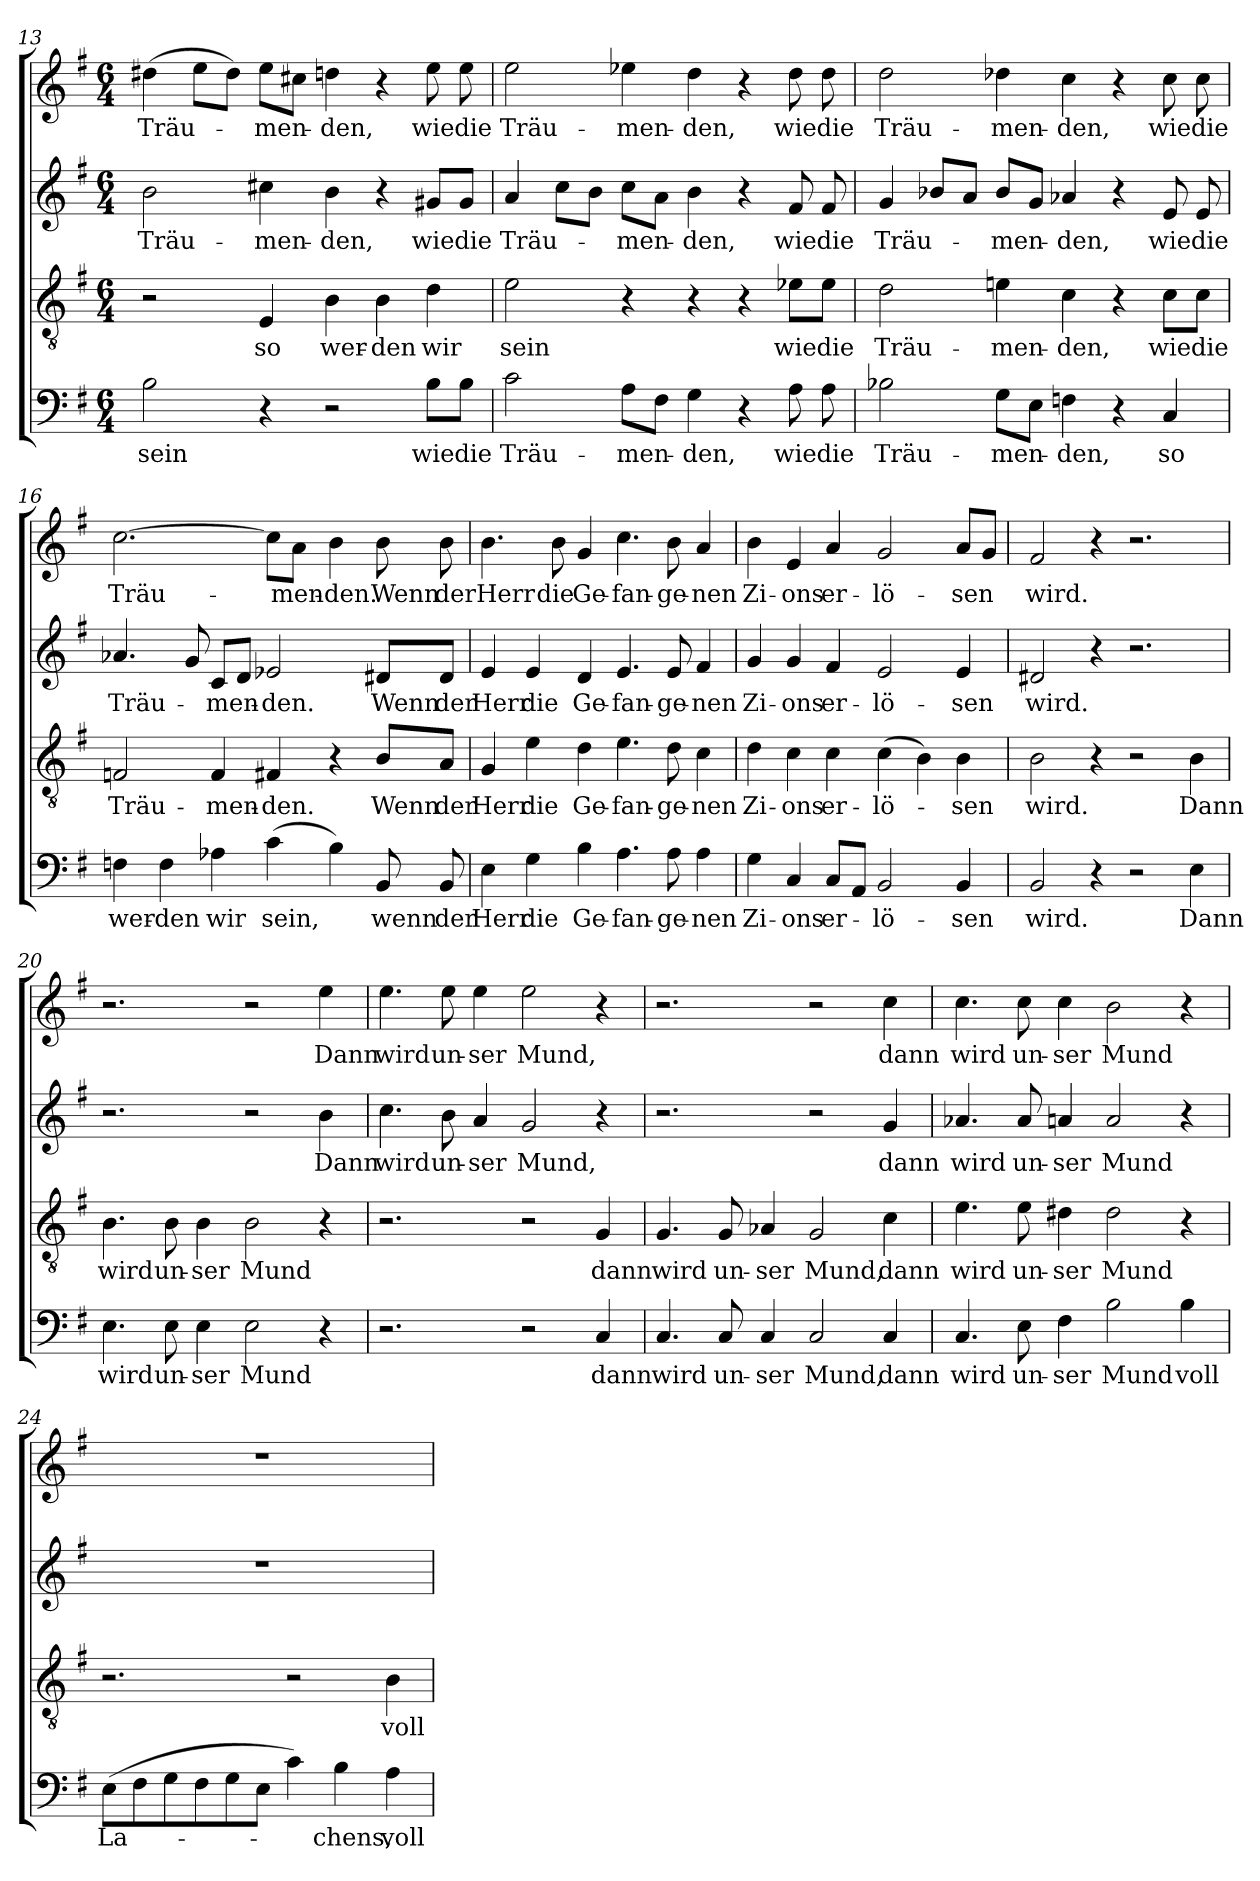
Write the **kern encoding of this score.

**kern	**text	**kern	**text	**kern	**text	**kern	**text
*part4	*part4	*part3	*part3	*part2	*part2	*part1	*part1
*staff4	*staff4	*staff3	*staff3	*staff2	*staff2	*staff1	*staff1
*clefF4	*	*clefGv2	*	*clefG2	*	*clefG2	*
*k[f#]	*	*k[f#]	*	*k[f#]	*	*k[f#]	*
*G:	*	*G:	*	*G:	*	*G:	*
*M6/4	*	*M6/4	*	*M6/4	*	*M6/4	*
=13	=13	=13	=13	=13	=13	=13	=13
!	!LO:LY:b	!	!	!	!LO:LY:b	!	!LO:LY:b
2B\	sein	2r	.	2b\	Träu-	(>4dd#X\	Träu-
.	.	.	.	.	.	8ee\L	.
.	.	.	.	.	.	8dd#\J)	.
!	!	!	!LO:LY:b	!	!LO:LY:b	!	!LO:LY:b
4r	.	4E/	so	4cc#X\	-men-	8ee\L	-men-
.	.	.	.	.	.	8cc#X\J	.
!	!	!	!LO:LY:b	!	!LO:LY:b	!	!LO:LY:b
2r	.	4B\	wer-	4b\	-den,	4ddn\	-den,
!	!	!	!LO:LY:b	!	!	!	!
.	.	4B\	-den	4r	.	4r	.
!	!LO:LY:b	!	!LO:LY:b	!	!LO:LY:b	!	!LO:LY:b
8B\L	wie	4d\	wir	8g#X/L	wie	8ee\	wie
!	!LO:LY:b	!	!	!	!LO:LY:b	!	!LO:LY:b
8B\J	die	.	.	8g#/J	die	8ee\	die
!!LO:PB:g=z
=14	=14	=14	=14	=14	=14	=14	=14
!	!LO:LY:b	!	!LO:LY:b	!	!LO:LY:b	!	!LO:LY:b
2c\	Träu-	2e\	sein	4a/	Träu-	2ee\	Träu-
.	.	.	.	8cc\L	.	.	.
.	.	.	.	8b\J	.	.	.
!	!LO:LY:b	!	!	!	!LO:LY:b	!	!LO:LY:b
8A\L	-men-	4r	.	8cc\L	-men-	4ee-X\	-men-
8F#\J	.	.	.	8a\J	.	.	.
!	!LO:LY:b	!	!	!	!LO:LY:b	!	!LO:LY:b
4G\	-den,	4r	.	4b\	-den,	4dd\	-den,
4r	.	4r	.	4r	.	4r	.
!	!LO:LY:b	!	!LO:LY:b	!	!LO:LY:b	!	!LO:LY:b
8A\	wie	8e-X\L	wie	8f#/	wie	8dd\	wie
!	!LO:LY:b	!	!LO:LY:b	!	!LO:LY:b	!	!LO:LY:b
8A\	die	8e-\J	die	8f#/	die	8dd\	die
=15	=15	=15	=15	=15	=15	=15	=15
!	!LO:LY:b	!	!LO:LY:b	!	!LO:LY:b	!	!LO:LY:b
2B-X\	Träu-	2d\	Träu-	4g/	Träu-	2dd\	Träu-
.	.	.	.	8b-X/L	.	.	.
.	.	.	.	8a/J	.	.	.
!	!LO:LY:b	!	!LO:LY:b	!	!LO:LY:b	!	!LO:LY:b
8G\L	-men-	4en\	-men-	8b-/L	-men-	4dd-X\	-men-
8E\J	.	.	.	8g/J	.	.	.
!	!LO:LY:b	!	!LO:LY:b	!	!LO:LY:b	!	!LO:LY:b
4Fn\	-den,	4c\	-den,	4a-X/	-den,	4cc\	-den,
4r	.	4r	.	4r	.	4r	.
!	!LO:LY:b	!	!LO:LY:b	!	!LO:LY:b	!	!LO:LY:b
4C/	so	8c\L	wie	8e/	wie	8cc\	wie
!	!	!	!LO:LY:b	!	!LO:LY:b	!	!LO:LY:b
.	.	8c\J	die	8e/	die	8cc\	die
=16	=16	=16	=16	=16	=16	=16	=16
!	!LO:LY:b	!	!LO:LY:b	!	!LO:LY:b	!	!LO:LY:b
4Fn\	wer-	2Fn/	Träu-	4.a-X/	Träu-	[2.cc\	Träu-
!	!LO:LY:b	!	!	!	!	!	!
4F\	-den	.	.	.	.	.	.
.	.	.	.	8g/	.	.	.
!	!LO:LY:b	!	!LO:LY:b	!	!LO:LY:b	!	!
4A-X\	wir	4F/	-men-	8c/L	-men-	.	.
.	.	.	.	8d/J	.	.	.
!	!LO:LY:b	!	!LO:LY:b	!	!LO:LY:b	!	!
(>4c\	sein,	4F#X/	-den.	2e-X/	-den.	8cc\L]	.
!	!	!	!	!	!	!	!LO:LY:b
.	.	.	.	.	.	8a\J	-men-
!	!	!	!	!	!	!	!LO:LY:b
4B\)	.	4r	.	.	.	4b\	-den.
!	!LO:LY:b	!	!LO:LY:b	!	!LO:LY:b	!	!LO:LY:b
8BB/	wenn	8B/L	Wenn	8d#X/L	Wenn	8b\	Wenn
!	!LO:LY:b	!	!LO:LY:b	!	!LO:LY:b	!	!LO:LY:b
8BB/	der	8A/J	der	8d#/J	der	8b\	der
!!LO:LB:g=z
=17	=17	=17	=17	=17	=17	=17	=17
!	!LO:LY:b	!	!LO:LY:b	!	!LO:LY:b	!	!LO:LY:b
4E\	Herr	4G/	Herr	4e/	Herr	4.b\	Herr
!	!LO:LY:b	!	!LO:LY:b	!	!LO:LY:b	!	!
4G\	die	4e\	die	4e/	die	.	.
!	!	!	!	!	!	!	!LO:LY:b
.	.	.	.	.	.	8b\	die
!	!LO:LY:b	!	!LO:LY:b	!	!LO:LY:b	!	!LO:LY:b
4B\	Ge-	4d\	Ge-	4d/	Ge-	4g/	Ge-
!	!LO:LY:b	!	!LO:LY:b	!	!LO:LY:b	!	!LO:LY:b
4.A\	-fan-	4.e\	-fan-	4.e/	-fan-	4.cc\	-fan-
!	!LO:LY:b	!	!LO:LY:b	!	!LO:LY:b	!	!LO:LY:b
8A\	-ge-	8d\	-ge-	8e/	-ge-	8b\	-ge-
!	!LO:LY:b	!	!LO:LY:b	!	!LO:LY:b	!	!LO:LY:b
4A\	-nen	4c\	-nen	4f#/	-nen	4a/	-nen
=18	=18	=18	=18	=18	=18	=18	=18
!	!LO:LY:b	!	!LO:LY:b	!	!LO:LY:b	!	!LO:LY:b
4G\	Zi-	4d\	Zi-	4g/	Zi-	4b\	Zi-
!	!LO:LY:b	!	!LO:LY:b	!	!LO:LY:b	!	!LO:LY:b
4C/	-ons	4c\	-ons	4g/	-ons	4e/	-ons
!	!LO:LY:b	!	!LO:LY:b	!	!LO:LY:b	!	!LO:LY:b
8C/L	er-	4c\	er-	4f#/	er-	4a/	er-
8AA/J	.	.	.	.	.	.	.
!	!LO:LY:b	!	!LO:LY:b	!	!LO:LY:b	!	!LO:LY:b
2BB/	-lö-	(>4c\	-lö-	2e/	-lö-	2g/	-lö-
.	.	4B\)	.	.	.	.	.
!	!LO:LY:b	!	!LO:LY:b	!	!LO:LY:b	!	!LO:LY:b
4BB/	-sen	4B\	-sen	4e/	-sen	8a/L	-sen
.	.	.	.	.	.	8g/J	.
=19	=19	=19	=19	=19	=19	=19	=19
!	!LO:LY:b	!	!LO:LY:b	!	!LO:LY:b	!	!LO:LY:b
2BB/	wird.	2B\	wird.	2d#X/	wird.	2f#/	wird.
4r	.	4r	.	4r	.	4r	.
2r	.	2r	.	2.r	.	2.r	.
!	!LO:LY:b	!	!LO:LY:b	!	!	!	!
4E\	Dann	4B\	Dann	.	.	.	.
=20	=20	=20	=20	=20	=20	=20	=20
!	!LO:LY:b	!	!LO:LY:b	!	!	!	!
4.E\	wird	4.B\	wird	2.r	.	2.r	.
!	!LO:LY:b	!	!LO:LY:b	!	!	!	!
8E\	un-	8B\	un-	.	.	.	.
!	!LO:LY:b	!	!LO:LY:b	!	!	!	!
4E\	-ser	4B\	-ser	.	.	.	.
!	!LO:LY:b	!	!LO:LY:b	!	!	!	!
2E\	Mund	2B\	Mund	2r	.	2r	.
!	!	!	!	!	!LO:LY:b	!	!LO:LY:b
4r	.	4r	.	4b\	Dann	4ee\	Dann
!!LO:PB:g=z
=21	=21	=21	=21	=21	=21	=21	=21
!	!	!	!	!	!LO:LY:b	!	!LO:LY:b
2.r	.	2.r	.	4.cc\	wird	4.ee\	wird
!	!	!	!	!	!LO:LY:b	!	!LO:LY:b
.	.	.	.	8b\	un-	8ee\	un-
!	!	!	!	!	!LO:LY:b	!	!LO:LY:b
.	.	.	.	4a/	-ser	4ee\	-ser
!	!	!	!	!	!LO:LY:b	!	!LO:LY:b
2r	.	2r	.	2g/	Mund,	2ee\	Mund,
!	!LO:LY:b	!	!LO:LY:b	!	!	!	!
4C/	dann	4G/	dann	4r	.	4r	.
=22	=22	=22	=22	=22	=22	=22	=22
!	!LO:LY:b	!	!LO:LY:b	!	!	!	!
4.C/	wird	4.G/	wird	2.r	.	2.r	.
!	!LO:LY:b	!	!LO:LY:b	!	!	!	!
8C/	un-	8G/	un-	.	.	.	.
!	!LO:LY:b	!	!LO:LY:b	!	!	!	!
4C/	-ser	4A-X/	-ser	.	.	.	.
!	!LO:LY:b	!	!LO:LY:b	!	!	!	!
2C/	Mund,	2G/	Mund,	2r	.	2r	.
!	!LO:LY:b	!	!LO:LY:b	!	!LO:LY:b	!	!LO:LY:b
4C/	dann	4c\	dann	4g/	dann	4cc\	dann
=23	=23	=23	=23	=23	=23	=23	=23
!	!LO:LY:b	!	!LO:LY:b	!	!LO:LY:b	!	!LO:LY:b
4.C/	wird	4.e\	wird	4.a-X/	wird	4.cc\	wird
!	!LO:LY:b	!	!LO:LY:b	!	!LO:LY:b	!	!LO:LY:b
8E\	un-	8e\	un-	8a-/	un-	8cc\	un-
!	!LO:LY:b	!	!LO:LY:b	!	!LO:LY:b	!	!LO:LY:b
4F#\	-ser	4d#X\	-ser	4an/	-ser	4cc\	-ser
!	!LO:LY:b	!	!LO:LY:b	!	!LO:LY:b	!	!LO:LY:b
2B\	Mund	2d#\	Mund	2a/	Mund	2b\	Mund
!	!LO:LY:b	!	!	!	!	!	!
4B\	voll	4r	.	4r	.	4r	.
=24	=24	=24	=24	=24	=24	=24	=24
!	!LO:LY:b	!	!	!	!	!	!
(>8E\L	La-	2.r	.	1.r	.	1.r	.
8F#\	.	.	.	.	.	.	.
8G\	.	.	.	.	.	.	.
8F#\	.	.	.	.	.	.	.
8G\	.	.	.	.	.	.	.
8E\J	.	.	.	.	.	.	.
4c\)	.	2r	.	.	.	.	.
!	!LO:LY:b	!	!	!	!	!	!
4B\	-chens,	.	.	.	.	.	.
!	!LO:LY:b	!	!LO:LY:b	!	!	!	!
4A\	voll	4B\	voll	.	.	.	.
=	=	=	=	=	=	=	=
*-	*-	*-	*-	*-	*-	*-	*-
